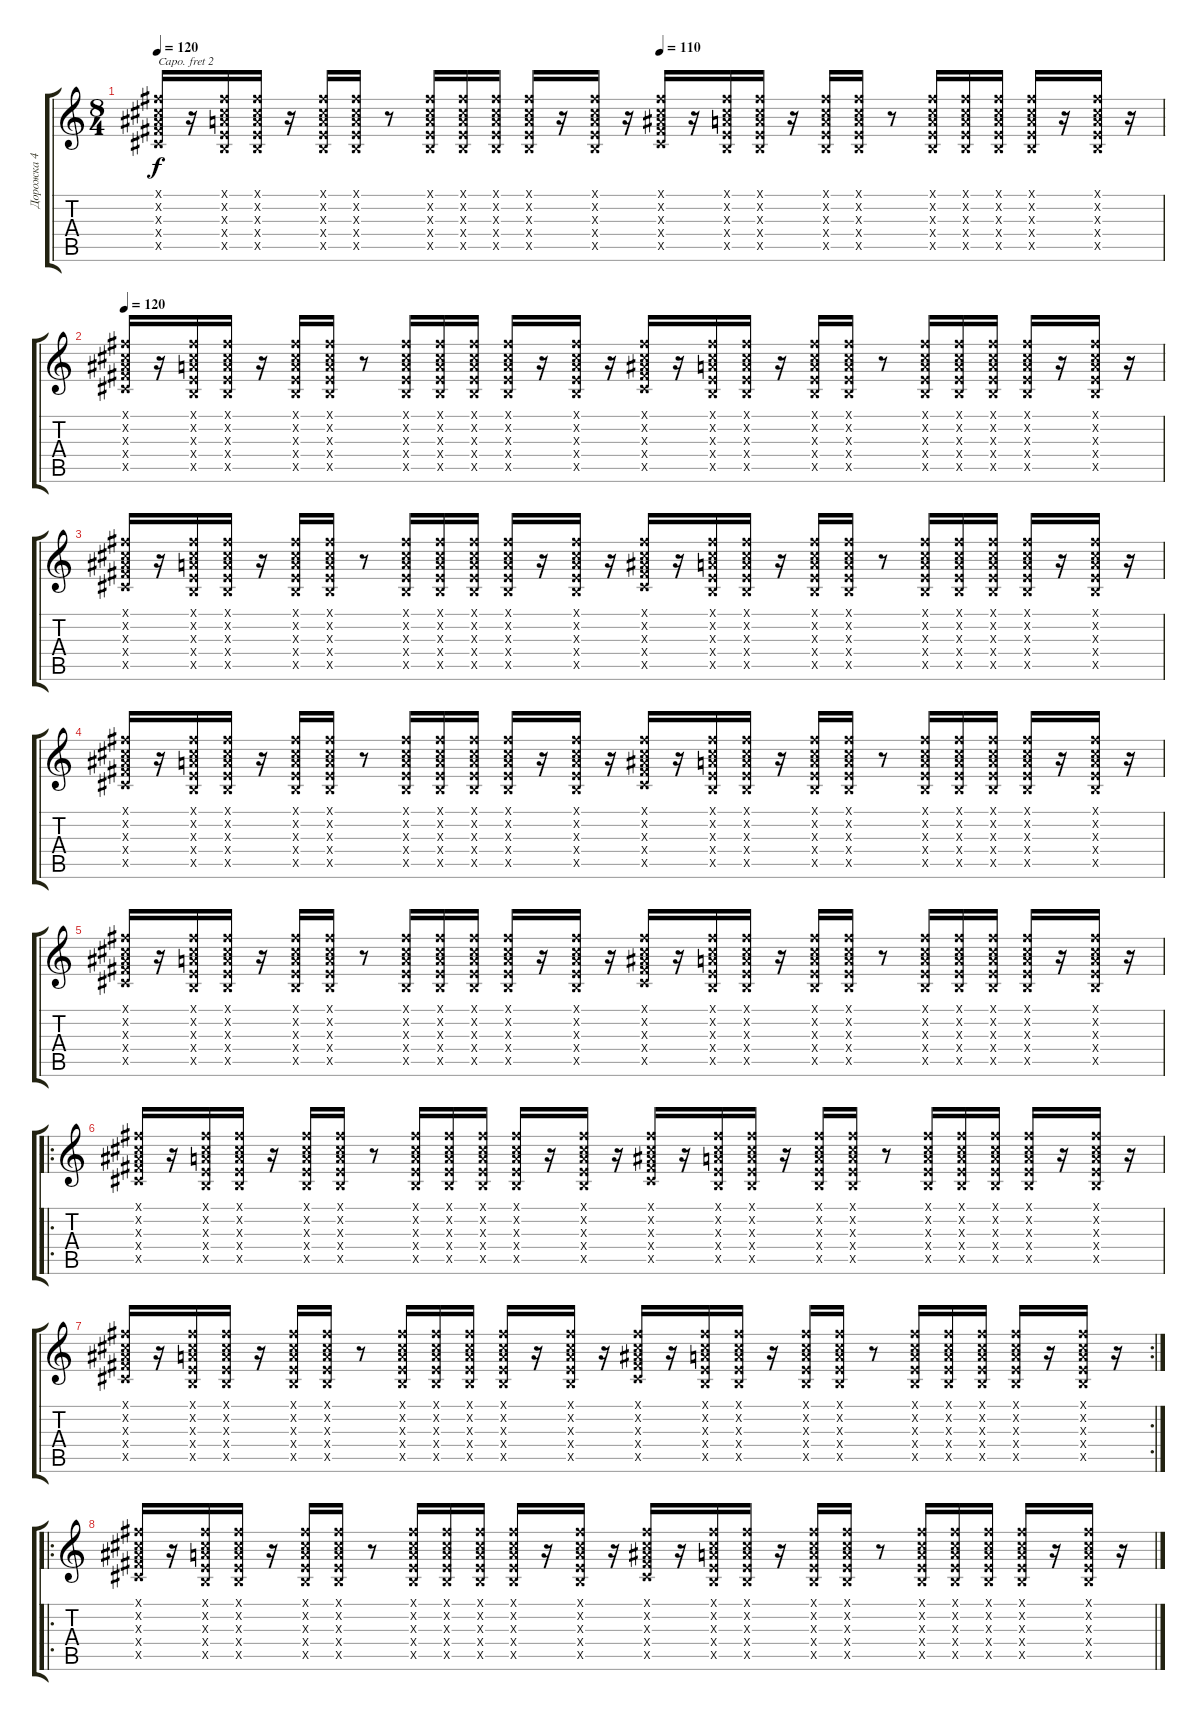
\track ("Дорожка 4" "Дорожка 4") {solo instrument acousticguitarnylon}
\staff {score tabs}
\capo 2
\tuning (E4 B3 G3 D3 A2 E2) {hide}
\ts (8 4)
\tempo 120
\tempo (110 0.5)
\clef g2
\ks c
(0.1{x} 0.2{x} 1.3{x} 2.4{x} 2.5{x}).16{dy f} r.16 (0.1{x} 0.2{x} 0.3{x} 0.4{x} 0.5{x}).16 (0.1{x} 0.2{x} 0.3{x} 0.4{x} 0.5{x}).16 r.16 (0.1{x} 0.2{x} 0.3{x} 0.4{x} 0.5{x}).16 (0.1{x} 0.2{x} 0.3{x} 0.4{x} 0.5{x}).16 r.8 (0.1{x} 0.2{x} 0.3{x} 0.4{x} 0.5{x}).16 (0.1{x} 0.2{x} 0.3{x} 0.4{x} 0.5{x}).16 (0.1{x} 0.2{x} 0.3{x} 0.4{x} 0.5{x}).16 (0.1{x} 0.2{x} 0.3{x} 0.4{x} 0.5{x}).16 r.16 (0.1{x} 0.2{x} 0.3{x} 0.4{x} 0.5{x}).16 r.16 (0.1{x} 0.2{x} 1.3{x} 2.4{x} 2.5{x}).16 r.16 (0.1{x} 0.2{x} 0.3{x} 0.4{x} 0.5{x}).16 (0.1{x} 0.2{x} 0.3{x} 0.4{x} 0.5{x}).16 r.16 (0.1{x} 0.2{x} 0.3{x} 0.4{x} 0.5{x}).16 (0.1{x} 0.2{x} 0.3{x} 0.4{x} 0.5{x}).16 r.8 (0.1{x} 0.2{x} 0.3{x} 0.4{x} 0.5{x}).16 (0.1{x} 0.2{x} 0.3{x} 0.4{x} 0.5{x}).16 (0.1{x} 0.2{x} 0.3{x} 0.4{x} 0.5{x}).16 (0.1{x} 0.2{x} 0.3{x} 0.4{x} 0.5{x}).16 r.16 (0.1{x} 0.2{x} 0.3{x} 0.4{x} 0.5{x}).16 r.16 |
\tempo 120
(0.1{x} 0.2{x} 1.3{x} 2.4{x} 2.5{x}).16 r.16 (0.1{x} 0.2{x} 0.3{x} 0.4{x} 0.5{x}).16 (0.1{x} 0.2{x} 0.3{x} 0.4{x} 0.5{x}).16 r.16 (0.1{x} 0.2{x} 0.3{x} 0.4{x} 0.5{x}).16 (0.1{x} 0.2{x} 0.3{x} 0.4{x} 0.5{x}).16 r.8 (0.1{x} 0.2{x} 0.3{x} 0.4{x} 0.5{x}).16 (0.1{x} 0.2{x} 0.3{x} 0.4{x} 0.5{x}).16 (0.1{x} 0.2{x} 0.3{x} 0.4{x} 0.5{x}).16 (0.1{x} 0.2{x} 0.3{x} 0.4{x} 0.5{x}).16 r.16 (0.1{x} 0.2{x} 0.3{x} 0.4{x} 0.5{x}).16 r.16 (0.1{x} 0.2{x} 1.3{x} 2.4{x} 2.5{x}).16 r.16 (0.1{x} 0.2{x} 0.3{x} 0.4{x} 0.5{x}).16 (0.1{x} 0.2{x} 0.3{x} 0.4{x} 0.5{x}).16 r.16 (0.1{x} 0.2{x} 0.3{x} 0.4{x} 0.5{x}).16 (0.1{x} 0.2{x} 0.3{x} 0.4{x} 0.5{x}).16 r.8 (0.1{x} 0.2{x} 0.3{x} 0.4{x} 0.5{x}).16 (0.1{x} 0.2{x} 0.3{x} 0.4{x} 0.5{x}).16 (0.1{x} 0.2{x} 0.3{x} 0.4{x} 0.5{x}).16 (0.1{x} 0.2{x} 0.3{x} 0.4{x} 0.5{x}).16 r.16 (0.1{x} 0.2{x} 0.3{x} 0.4{x} 0.5{x}).16 r.16 |
(0.1{x} 0.2{x} 1.3{x} 2.4{x} 2.5{x}).16 r.16 (0.1{x} 0.2{x} 0.3{x} 0.4{x} 0.5{x}).16 (0.1{x} 0.2{x} 0.3{x} 0.4{x} 0.5{x}).16 r.16 (0.1{x} 0.2{x} 0.3{x} 0.4{x} 0.5{x}).16 (0.1{x} 0.2{x} 0.3{x} 0.4{x} 0.5{x}).16 r.8 (0.1{x} 0.2{x} 0.3{x} 0.4{x} 0.5{x}).16 (0.1{x} 0.2{x} 0.3{x} 0.4{x} 0.5{x}).16 (0.1{x} 0.2{x} 0.3{x} 0.4{x} 0.5{x}).16 (0.1{x} 0.2{x} 0.3{x} 0.4{x} 0.5{x}).16 r.16 (0.1{x} 0.2{x} 0.3{x} 0.4{x} 0.5{x}).16 r.16 (0.1{x} 0.2{x} 1.3{x} 2.4{x} 2.5{x}).16 r.16 (0.1{x} 0.2{x} 0.3{x} 0.4{x} 0.5{x}).16 (0.1{x} 0.2{x} 0.3{x} 0.4{x} 0.5{x}).16 r.16 (0.1{x} 0.2{x} 0.3{x} 0.4{x} 0.5{x}).16 (0.1{x} 0.2{x} 0.3{x} 0.4{x} 0.5{x}).16 r.8 (0.1{x} 0.2{x} 0.3{x} 0.4{x} 0.5{x}).16 (0.1{x} 0.2{x} 0.3{x} 0.4{x} 0.5{x}).16 (0.1{x} 0.2{x} 0.3{x} 0.4{x} 0.5{x}).16 (0.1{x} 0.2{x} 0.3{x} 0.4{x} 0.5{x}).16 r.16 (0.1{x} 0.2{x} 0.3{x} 0.4{x} 0.5{x}).16 r.16 |
(0.1{x} 0.2{x} 1.3{x} 2.4{x} 2.5{x}).16 r.16 (0.1{x} 0.2{x} 0.3{x} 0.4{x} 0.5{x}).16 (0.1{x} 0.2{x} 0.3{x} 0.4{x} 0.5{x}).16 r.16 (0.1{x} 0.2{x} 0.3{x} 0.4{x} 0.5{x}).16 (0.1{x} 0.2{x} 0.3{x} 0.4{x} 0.5{x}).16 r.8 (0.1{x} 0.2{x} 0.3{x} 0.4{x} 0.5{x}).16 (0.1{x} 0.2{x} 0.3{x} 0.4{x} 0.5{x}).16 (0.1{x} 0.2{x} 0.3{x} 0.4{x} 0.5{x}).16 (0.1{x} 0.2{x} 0.3{x} 0.4{x} 0.5{x}).16 r.16 (0.1{x} 0.2{x} 0.3{x} 0.4{x} 0.5{x}).16 r.16 (0.1{x} 0.2{x} 1.3{x} 2.4{x} 2.5{x}).16 r.16 (0.1{x} 0.2{x} 0.3{x} 0.4{x} 0.5{x}).16 (0.1{x} 0.2{x} 0.3{x} 0.4{x} 0.5{x}).16 r.16 (0.1{x} 0.2{x} 0.3{x} 0.4{x} 0.5{x}).16 (0.1{x} 0.2{x} 0.3{x} 0.4{x} 0.5{x}).16 r.8 (0.1{x} 0.2{x} 0.3{x} 0.4{x} 0.5{x}).16 (0.1{x} 0.2{x} 0.3{x} 0.4{x} 0.5{x}).16 (0.1{x} 0.2{x} 0.3{x} 0.4{x} 0.5{x}).16 (0.1{x} 0.2{x} 0.3{x} 0.4{x} 0.5{x}).16 r.16 (0.1{x} 0.2{x} 0.3{x} 0.4{x} 0.5{x}).16 r.16 |
(0.1{x} 0.2{x} 1.3{x} 2.4{x} 2.5{x}).16 r.16 (0.1{x} 0.2{x} 0.3{x} 0.4{x} 0.5{x}).16 (0.1{x} 0.2{x} 0.3{x} 0.4{x} 0.5{x}).16 r.16 (0.1{x} 0.2{x} 0.3{x} 0.4{x} 0.5{x}).16 (0.1{x} 0.2{x} 0.3{x} 0.4{x} 0.5{x}).16 r.8 (0.1{x} 0.2{x} 0.3{x} 0.4{x} 0.5{x}).16 (0.1{x} 0.2{x} 0.3{x} 0.4{x} 0.5{x}).16 (0.1{x} 0.2{x} 0.3{x} 0.4{x} 0.5{x}).16 (0.1{x} 0.2{x} 0.3{x} 0.4{x} 0.5{x}).16 r.16 (0.1{x} 0.2{x} 0.3{x} 0.4{x} 0.5{x}).16 r.16 (0.1{x} 0.2{x} 1.3{x} 2.4{x} 2.5{x}).16 r.16 (0.1{x} 0.2{x} 0.3{x} 0.4{x} 0.5{x}).16 (0.1{x} 0.2{x} 0.3{x} 0.4{x} 0.5{x}).16 r.16 (0.1{x} 0.2{x} 0.3{x} 0.4{x} 0.5{x}).16 (0.1{x} 0.2{x} 0.3{x} 0.4{x} 0.5{x}).16 r.8 (0.1{x} 0.2{x} 0.3{x} 0.4{x} 0.5{x}).16 (0.1{x} 0.2{x} 0.3{x} 0.4{x} 0.5{x}).16 (0.1{x} 0.2{x} 0.3{x} 0.4{x} 0.5{x}).16 (0.1{x} 0.2{x} 0.3{x} 0.4{x} 0.5{x}).16 r.16 (0.1{x} 0.2{x} 0.3{x} 0.4{x} 0.5{x}).16 r.16 |
\ro
(0.1{x} 0.2{x} 1.3{x} 2.4{x} 2.5{x}).16 r.16 (0.1{x} 0.2{x} 0.3{x} 0.4{x} 0.5{x}).16 (0.1{x} 0.2{x} 0.3{x} 0.4{x} 0.5{x}).16 r.16 (0.1{x} 0.2{x} 0.3{x} 0.4{x} 0.5{x}).16 (0.1{x} 0.2{x} 0.3{x} 0.4{x} 0.5{x}).16 r.8 (0.1{x} 0.2{x} 0.3{x} 0.4{x} 0.5{x}).16 (0.1{x} 0.2{x} 0.3{x} 0.4{x} 0.5{x}).16 (0.1{x} 0.2{x} 0.3{x} 0.4{x} 0.5{x}).16 (0.1{x} 0.2{x} 0.3{x} 0.4{x} 0.5{x}).16 r.16 (0.1{x} 0.2{x} 0.3{x} 0.4{x} 0.5{x}).16 r.16 (0.1{x} 0.2{x} 1.3{x} 2.4{x} 2.5{x}).16 r.16 (0.1{x} 0.2{x} 0.3{x} 0.4{x} 0.5{x}).16 (0.1{x} 0.2{x} 0.3{x} 0.4{x} 0.5{x}).16 r.16 (0.1{x} 0.2{x} 0.3{x} 0.4{x} 0.5{x}).16 (0.1{x} 0.2{x} 0.3{x} 0.4{x} 0.5{x}).16 r.8 (0.1{x} 0.2{x} 0.3{x} 0.4{x} 0.5{x}).16 (0.1{x} 0.2{x} 0.3{x} 0.4{x} 0.5{x}).16 (0.1{x} 0.2{x} 0.3{x} 0.4{x} 0.5{x}).16 (0.1{x} 0.2{x} 0.3{x} 0.4{x} 0.5{x}).16 r.16 (0.1{x} 0.2{x} 0.3{x} 0.4{x} 0.5{x}).16 r.16 |
\rc 2
(0.1{x} 0.2{x} 1.3{x} 2.4{x} 2.5{x}).16 r.16 (0.1{x} 0.2{x} 0.3{x} 0.4{x} 0.5{x}).16 (0.1{x} 0.2{x} 0.3{x} 0.4{x} 0.5{x}).16 r.16 (0.1{x} 0.2{x} 0.3{x} 0.4{x} 0.5{x}).16 (0.1{x} 0.2{x} 0.3{x} 0.4{x} 0.5{x}).16 r.8 (0.1{x} 0.2{x} 0.3{x} 0.4{x} 0.5{x}).16 (0.1{x} 0.2{x} 0.3{x} 0.4{x} 0.5{x}).16 (0.1{x} 0.2{x} 0.3{x} 0.4{x} 0.5{x}).16 (0.1{x} 0.2{x} 0.3{x} 0.4{x} 0.5{x}).16 r.16 (0.1{x} 0.2{x} 0.3{x} 0.4{x} 0.5{x}).16 r.16 (0.1{x} 0.2{x} 1.3{x} 2.4{x} 2.5{x}).16 r.16 (0.1{x} 0.2{x} 0.3{x} 0.4{x} 0.5{x}).16 (0.1{x} 0.2{x} 0.3{x} 0.4{x} 0.5{x}).16 r.16 (0.1{x} 0.2{x} 0.3{x} 0.4{x} 0.5{x}).16 (0.1{x} 0.2{x} 0.3{x} 0.4{x} 0.5{x}).16 r.8 (0.1{x} 0.2{x} 0.3{x} 0.4{x} 0.5{x}).16 (0.1{x} 0.2{x} 0.3{x} 0.4{x} 0.5{x}).16 (0.1{x} 0.2{x} 0.3{x} 0.4{x} 0.5{x}).16 (0.1{x} 0.2{x} 0.3{x} 0.4{x} 0.5{x}).16 r.16 (0.1{x} 0.2{x} 0.3{x} 0.4{x} 0.5{x}).16 r.16 |
\ro
(0.1{x} 0.2{x} 1.3{x} 2.4{x} 2.5{x}).16 r.16 (0.1{x} 0.2{x} 0.3{x} 0.4{x} 0.5{x}).16 (0.1{x} 0.2{x} 0.3{x} 0.4{x} 0.5{x}).16 r.16 (0.1{x} 0.2{x} 0.3{x} 0.4{x} 0.5{x}).16 (0.1{x} 0.2{x} 0.3{x} 0.4{x} 0.5{x}).16 r.8 (0.1{x} 0.2{x} 0.3{x} 0.4{x} 0.5{x}).16 (0.1{x} 0.2{x} 0.3{x} 0.4{x} 0.5{x}).16 (0.1{x} 0.2{x} 0.3{x} 0.4{x} 0.5{x}).16 (0.1{x} 0.2{x} 0.3{x} 0.4{x} 0.5{x}).16 r.16 (0.1{x} 0.2{x} 0.3{x} 0.4{x} 0.5{x}).16 r.16 (0.1{x} 0.2{x} 1.3{x} 2.4{x} 2.5{x}).16 r.16 (0.1{x} 0.2{x} 0.3{x} 0.4{x} 0.5{x}).16 (0.1{x} 0.2{x} 0.3{x} 0.4{x} 0.5{x}).16 r.16 (0.1{x} 0.2{x} 0.3{x} 0.4{x} 0.5{x}).16 (0.1{x} 0.2{x} 0.3{x} 0.4{x} 0.5{x}).16 r.8 (0.1{x} 0.2{x} 0.3{x} 0.4{x} 0.5{x}).16 (0.1{x} 0.2{x} 0.3{x} 0.4{x} 0.5{x}).16 (0.1{x} 0.2{x} 0.3{x} 0.4{x} 0.5{x}).16 (0.1{x} 0.2{x} 0.3{x} 0.4{x} 0.5{x}).16 r.16 (0.1{x} 0.2{x} 0.3{x} 0.4{x} 0.5{x}).16 r.16
